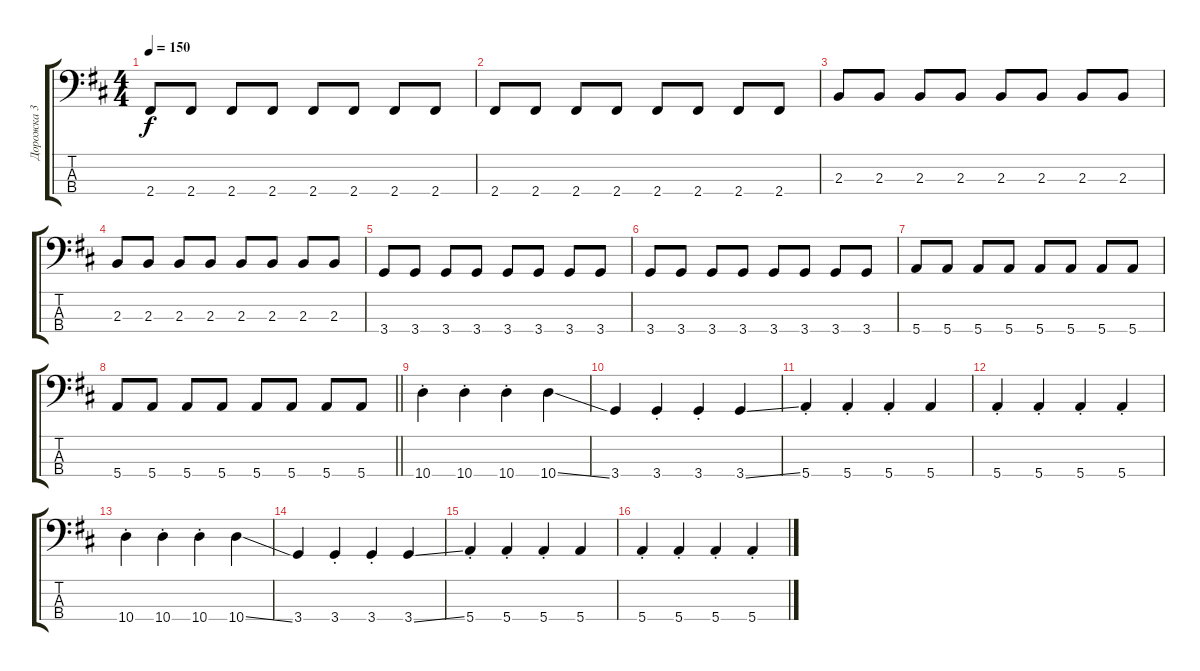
\track ("Дорожка 3" "Дорожка 3") {instrument electricbassfinger}
\staff {score tabs}
\tuning (G2 D2 A1 E1) {hide}
\ts (4 4)
\tempo 150
\clef f4
\ks bminor
2.4.8{dy f} 2.4.8 2.4.8 2.4.8 2.4.8 2.4.8 2.4.8 2.4.8 |
2.4.8 2.4.8 2.4.8 2.4.8 2.4.8 2.4.8 2.4.8 2.4.8 |
2.3.8 2.3.8 2.3.8 2.3.8 2.3.8 2.3.8 2.3.8 2.3.8 |
2.3.8 2.3.8 2.3.8 2.3.8 2.3.8 2.3.8 2.3.8 2.3.8 |
3.4.8 3.4.8 3.4.8 3.4.8 3.4.8 3.4.8 3.4.8 3.4.8 |
3.4.8 3.4.8 3.4.8 3.4.8 3.4.8 3.4.8 3.4.8 3.4.8 |
5.4.8 5.4.8 5.4.8 5.4.8 5.4.8 5.4.8 5.4.8 5.4.8 |
\barLineRight lightlight
5.4.8 5.4.8 5.4.8 5.4.8 5.4.8 5.4.8 5.4.8 5.4.8 |
10.4{st}.4 10.4{st}.4 10.4{st}.4 10.4{ss}.4 |
3.4.4 3.4{st}.4 3.4{st}.4 3.4{ss}.4 |
5.4{st}.4 5.4{st}.4 5.4{st}.4 5.4.4 |
5.4{st}.4 5.4{st}.4 5.4{st}.4 5.4{st}.4 |
10.4{st}.4 10.4{st}.4 10.4{st}.4 10.4{ss}.4 |
3.4.4 3.4{st}.4 3.4{st}.4 3.4{ss}.4 |
5.4{st}.4 5.4{st}.4 5.4{st}.4 5.4.4 |
5.4{st}.4 5.4{st}.4 5.4{st}.4 5.4{st}.4
